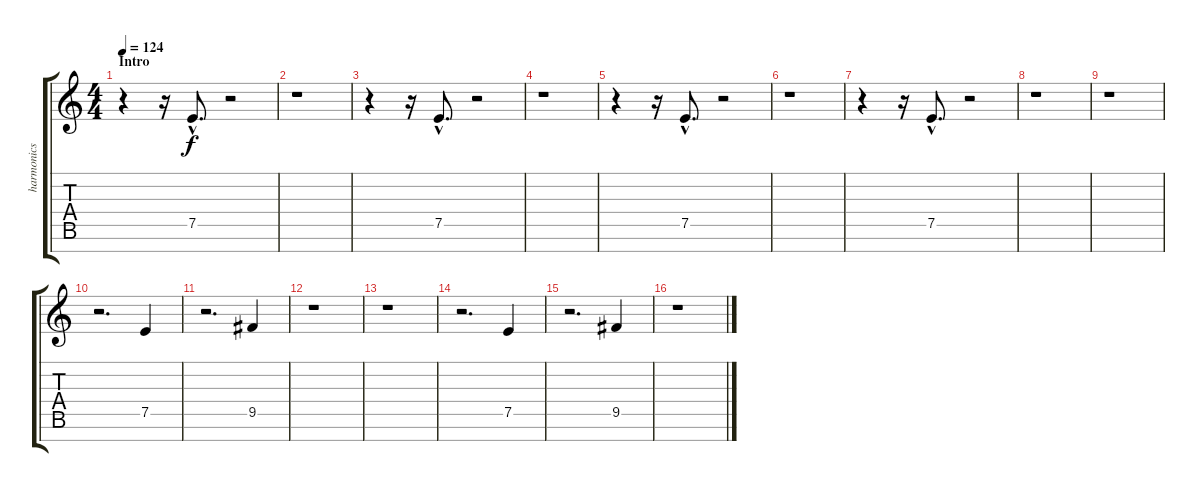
\track ("harmonics" "harmonics") {instrument guitarharmonics}
\staff {score tabs}
\tuning (E4 B3 G3 D3 A2 E2 B1) {hide}
\ts (4 4)
\section ("" "Intro")
\tempo 124
\clef g2
\ks c
r.4{dy f instrument guitarharmonics} r.16 7.5{hac}.8{d} r.2 |
r.1 |
r.4 r.16 7.5{hac}.8{d} r.2 |
r.1 |
r.4 r.16 7.5{hac}.8{d} r.2 |
r.1 |
r.4 r.16 7.5{hac}.8{d} r.2 |
r.1 |
r.1 |
r.2{d} 7.5.4 |
r.2{d} 9.5.4 |
r.1 |
r.1 |
r.2{d} 7.5.4 |
r.2{d} 9.5.4 |
r.1
